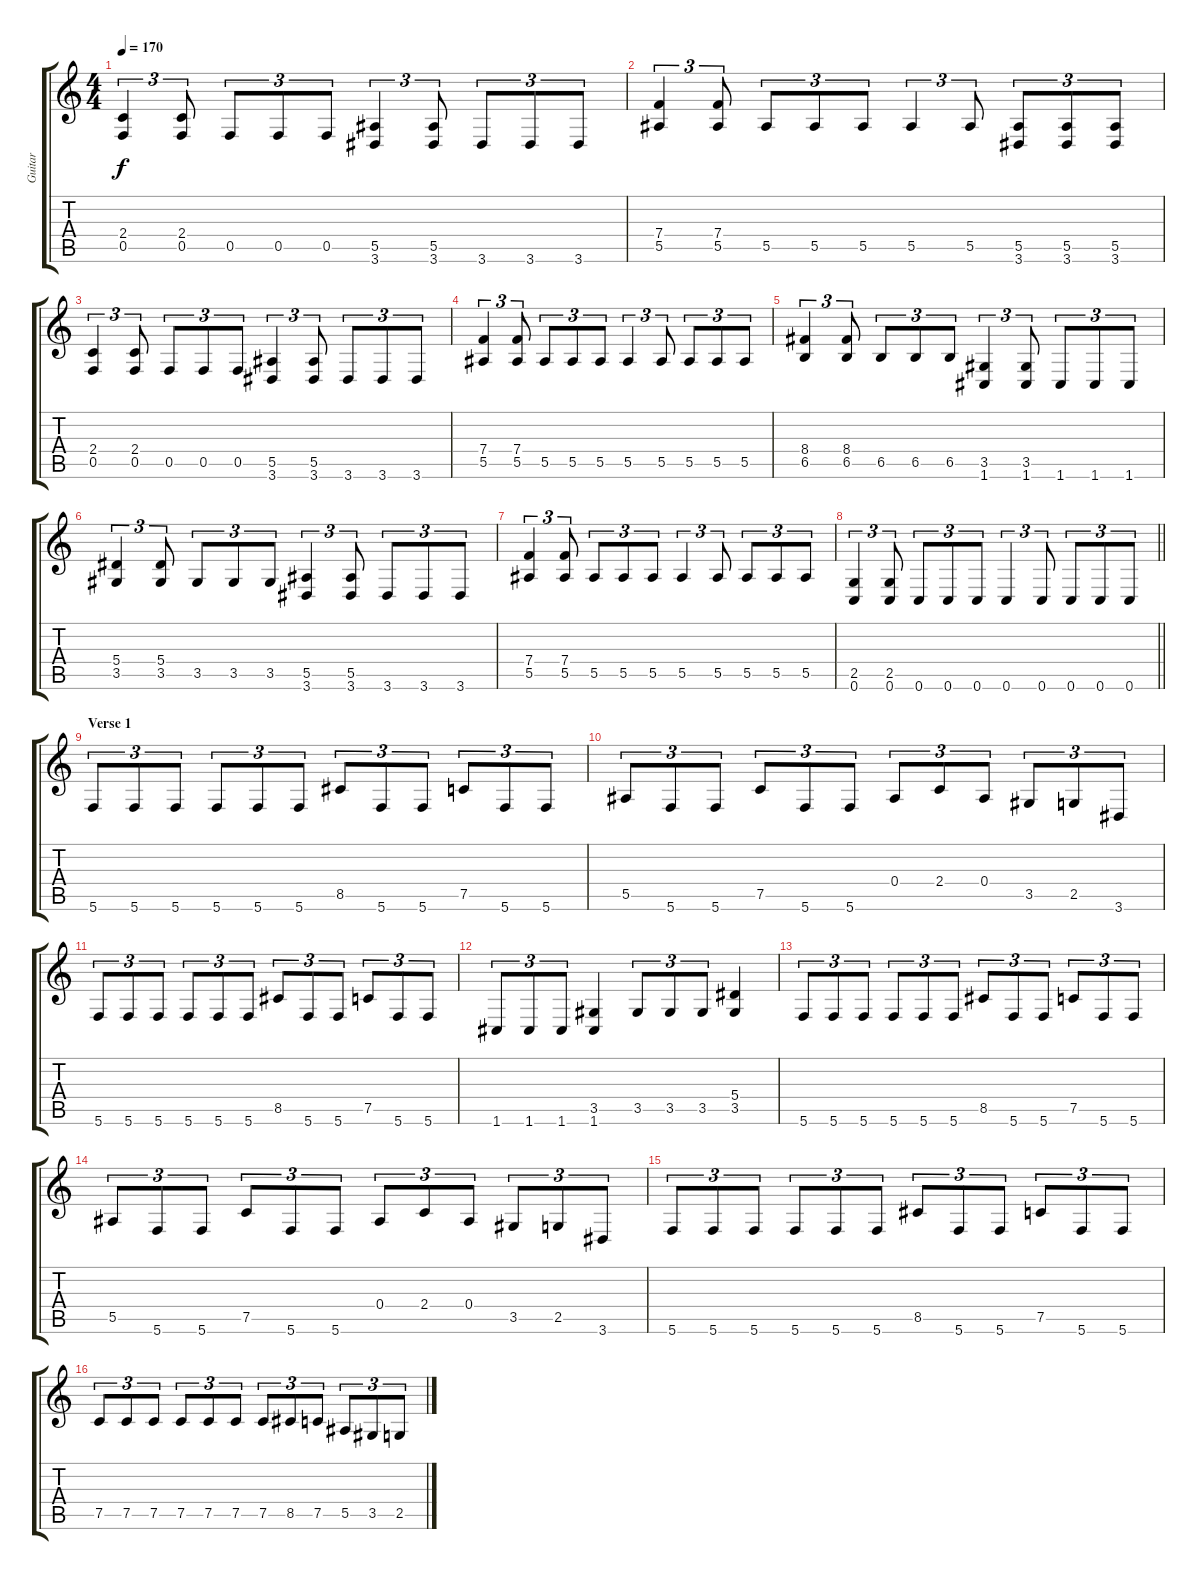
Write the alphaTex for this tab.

\track ("Guitar" "Guitar") {instrument distortionguitar}
\staff {score tabs}
\tuning (C4 G3 Eb3 Bb2 F2 C2) {hide}
\ts (4 4)
\tempo 170
\clef g2
\ks c
(2.4 0.5).4{tu (3 2) dy f} (2.4 0.5).8{tu (3 2)} 0.5.8{tu (3 2)} 0.5.8{tu (3 2)} 0.5.8{tu (3 2)} (5.5 3.6).4{tu (3 2)} (5.5 3.6).8{tu (3 2)} 3.6.8{tu (3 2)} 3.6.8{tu (3 2)} 3.6.8{tu (3 2)} |
(7.4 5.5).4{tu (3 2)} (7.4 5.5).8{tu (3 2)} 5.5.8{tu (3 2)} 5.5.8{tu (3 2)} 5.5.8{tu (3 2)} 5.5.4{tu (3 2)} 5.5.8{tu (3 2)} (5.5 3.6).8{tu (3 2)} (5.5 3.6).8{tu (3 2)} (5.5 3.6).8{tu (3 2)} |
(2.4 0.5).4{tu (3 2)} (2.4 0.5).8{tu (3 2)} 0.5.8{tu (3 2)} 0.5.8{tu (3 2)} 0.5.8{tu (3 2)} (5.5 3.6).4{tu (3 2)} (5.5 3.6).8{tu (3 2)} 3.6.8{tu (3 2)} 3.6.8{tu (3 2)} 3.6.8{tu (3 2)} |
(7.4 5.5).4{tu (3 2)} (7.4 5.5).8{tu (3 2)} 5.5.8{tu (3 2)} 5.5.8{tu (3 2)} 5.5.8{tu (3 2)} 5.5.4{tu (3 2)} 5.5.8{tu (3 2)} 5.5.8{tu (3 2)} 5.5.8{tu (3 2)} 5.5.8{tu (3 2)} |
(8.4 6.5).4{tu (3 2)} (8.4 6.5).8{tu (3 2)} 6.5.8{tu (3 2)} 6.5.8{tu (3 2)} 6.5.8{tu (3 2)} (3.5 1.6).4{tu (3 2)} (3.5 1.6).8{tu (3 2)} 1.6.8{tu (3 2)} 1.6.8{tu (3 2)} 1.6.8{tu (3 2)} |
(5.4 3.5).4{tu (3 2)} (5.4 3.5).8{tu (3 2)} 3.5.8{tu (3 2)} 3.5.8{tu (3 2)} 3.5.8{tu (3 2)} (5.5 3.6).4{tu (3 2)} (5.5 3.6).8{tu (3 2)} 3.6.8{tu (3 2)} 3.6.8{tu (3 2)} 3.6.8{tu (3 2)} |
(7.4 5.5).4{tu (3 2)} (7.4 5.5).8{tu (3 2)} 5.5.8{tu (3 2)} 5.5.8{tu (3 2)} 5.5.8{tu (3 2)} 5.5.4{tu (3 2)} 5.5.8{tu (3 2)} 5.5.8{tu (3 2)} 5.5.8{tu (3 2)} 5.5.8{tu (3 2)} |
\barLineRight lightlight
(2.5 0.6).4{tu (3 2)} (2.5 0.6).8{tu (3 2)} 0.6.8{tu (3 2)} 0.6.8{tu (3 2)} 0.6.8{tu (3 2)} 0.6.4{tu (3 2)} 0.6.8{tu (3 2)} 0.6.8{tu (3 2)} 0.6.8{tu (3 2)} 0.6.8{tu (3 2)} |
\section ("" "Verse 1")
5.6.8{tu (3 2)} 5.6.8{tu (3 2)} 5.6.8{tu (3 2)} 5.6.8{tu (3 2)} 5.6.8{tu (3 2)} 5.6.8{tu (3 2)} 8.5.8{tu (3 2)} 5.6.8{tu (3 2)} 5.6.8{tu (3 2)} 7.5.8{tu (3 2)} 5.6.8{tu (3 2)} 5.6.8{tu (3 2)} |
5.5.8{tu (3 2)} 5.6.8{tu (3 2)} 5.6.8{tu (3 2)} 7.5.8{tu (3 2)} 5.6.8{tu (3 2)} 5.6.8{tu (3 2)} 0.4.8{tu (3 2)} 2.4.8{tu (3 2)} 0.4.8{tu (3 2)} 3.5.8{tu (3 2)} 2.5.8{tu (3 2)} 3.6.8{tu (3 2)} |
5.6.8{tu (3 2)} 5.6.8{tu (3 2)} 5.6.8{tu (3 2)} 5.6.8{tu (3 2)} 5.6.8{tu (3 2)} 5.6.8{tu (3 2)} 8.5.8{tu (3 2)} 5.6.8{tu (3 2)} 5.6.8{tu (3 2)} 7.5.8{tu (3 2)} 5.6.8{tu (3 2)} 5.6.8{tu (3 2)} |
1.6.8{tu (3 2)} 1.6.8{tu (3 2)} 1.6.8{tu (3 2)} (3.5 1.6).4 3.5.8{tu (3 2)} 3.5.8{tu (3 2)} 3.5.8{tu (3 2)} (5.4 3.5).4 |
5.6.8{tu (3 2)} 5.6.8{tu (3 2)} 5.6.8{tu (3 2)} 5.6.8{tu (3 2)} 5.6.8{tu (3 2)} 5.6.8{tu (3 2)} 8.5.8{tu (3 2)} 5.6.8{tu (3 2)} 5.6.8{tu (3 2)} 7.5.8{tu (3 2)} 5.6.8{tu (3 2)} 5.6.8{tu (3 2)} |
5.5.8{tu (3 2)} 5.6.8{tu (3 2)} 5.6.8{tu (3 2)} 7.5.8{tu (3 2)} 5.6.8{tu (3 2)} 5.6.8{tu (3 2)} 0.4.8{tu (3 2)} 2.4.8{tu (3 2)} 0.4.8{tu (3 2)} 3.5.8{tu (3 2)} 2.5.8{tu (3 2)} 3.6.8{tu (3 2)} |
5.6.8{tu (3 2)} 5.6.8{tu (3 2)} 5.6.8{tu (3 2)} 5.6.8{tu (3 2)} 5.6.8{tu (3 2)} 5.6.8{tu (3 2)} 8.5.8{tu (3 2)} 5.6.8{tu (3 2)} 5.6.8{tu (3 2)} 7.5.8{tu (3 2)} 5.6.8{tu (3 2)} 5.6.8{tu (3 2)} |
7.5.8{tu (3 2)} 7.5.8{tu (3 2)} 7.5.8{tu (3 2)} 7.5.8{tu (3 2)} 7.5.8{tu (3 2)} 7.5.8{tu (3 2)} 7.5.8{tu (3 2)} 8.5.8{tu (3 2)} 7.5.8{tu (3 2)} 5.5.8{tu (3 2)} 3.5.8{tu (3 2)} 2.5.8{tu (3 2)}
